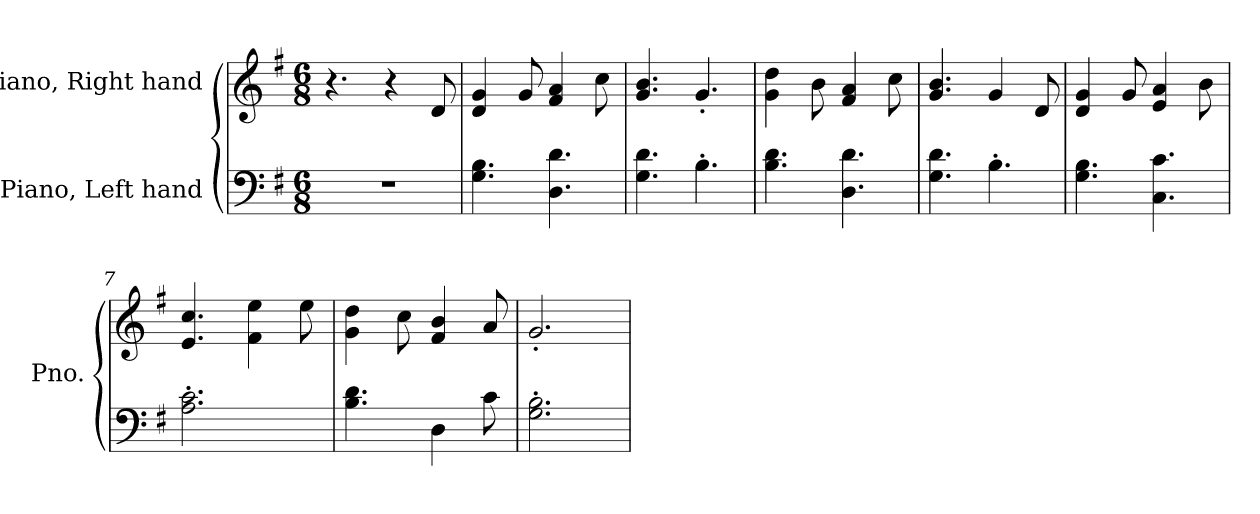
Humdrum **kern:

**kern	**kern
*part2	*part1
*staff2	*staff1
*I"Piano, Left hand	*I"Piano, Right hand
*I'Pno.	*I'Pno.
*clefF4	*clefG2
*k[f#]	*k[f#]
*M6/8	*M6/8
*MM90	*MM90
=1	=1
2.r	4.r
.	4r
.	8d/
=2	=2
4.G\ 4.B\	4d/ 4g/
.	8g/
4.D\ 4.d\	4f#/ 4a/
.	8cc\
=3	=3
4.G\ 4.d\	4.g/ 4.b/
4.B'\	4.g'/
=4	=4
4.B\ 4.d\	4g\ 4dd\
.	8b\
4.D\ 4.d\	4f#/ 4a/
.	8cc\
=5	=5
4.G\ 4.d\	4.g/ 4.b/
4.B'\	4g/
.	8d/
=6	=6
4.G\ 4.B\	4d/ 4g/
.	8g/
4.C\ 4.c\	4e/ 4a/
.	8b\
=7	=7
2.A\' 2.c\'	4.e/ 4.cc/
.	4f#\ 4ee\
.	8ee\
!!LO:LB:g=z
=8	=8
4.B\ 4.d\	4g\ 4dd\
.	8cc\
4D\	4f#/ 4b/
8c\	8a/
=9	=9
2.G\' 2.B\'	2.g'/
=	=
*-	*-
